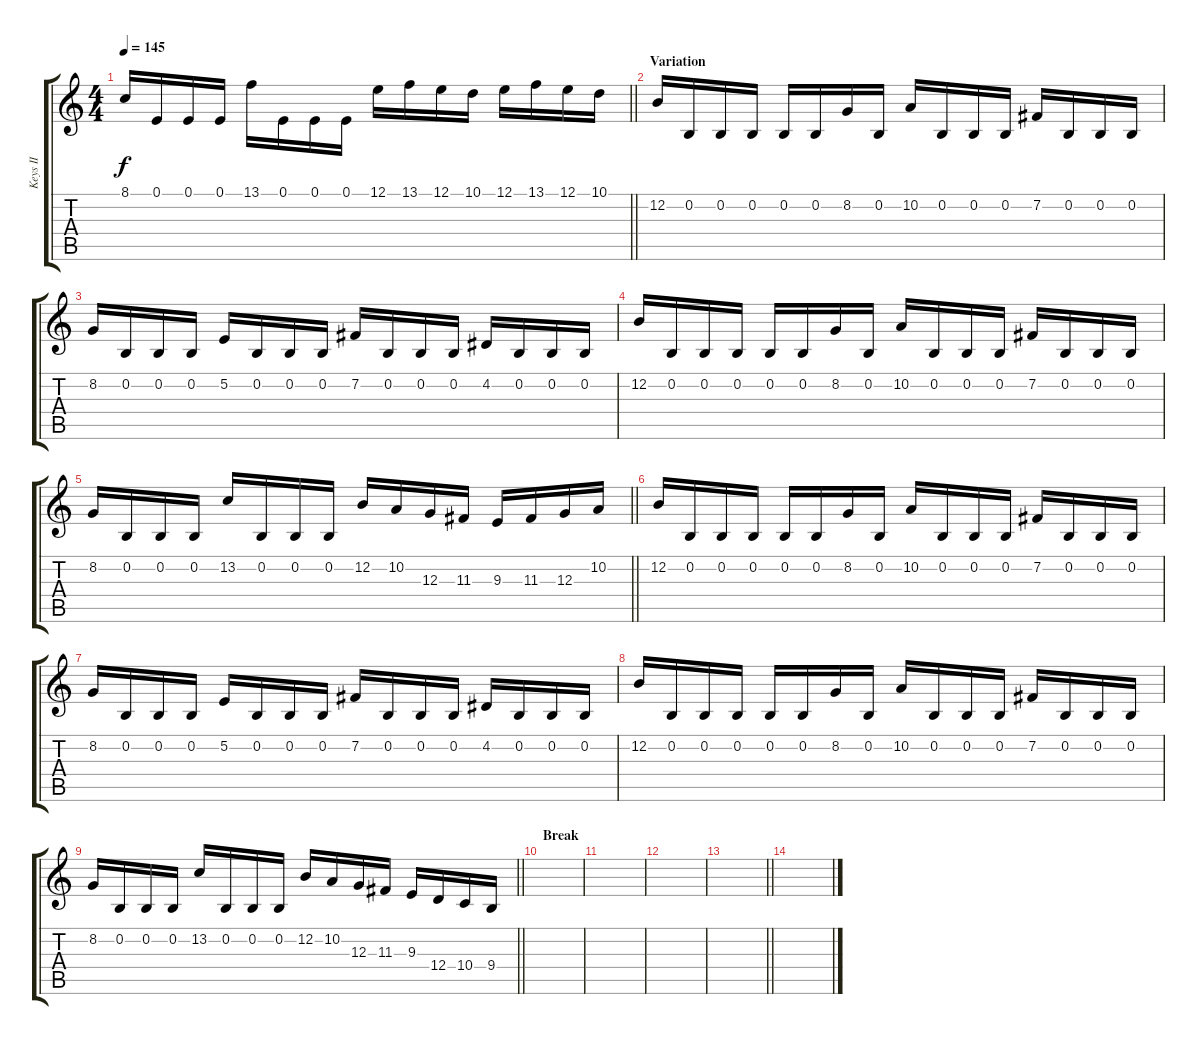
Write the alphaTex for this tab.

\track ("Keys II" "Keys II") {instrument tremolostrings}
\staff {score tabs}
\tuning (E4 B3 G3 D3 A2 E2) {hide}
\ts (4 4)
\tempo 145
\clef g2
\barLineRight lightlight
\ks c
8.1.16{dy f} 0.1.16 0.1.16 0.1.16 13.1.16 0.1.16 0.1.16 0.1.16 12.1.16 13.1.16 12.1.16 10.1.16 12.1.16 13.1.16 12.1.16 10.1.16 |
\section ("" "Variation")
12.2.16 0.2.16 0.2.16 0.2.16 0.2.16 0.2.16 8.2.16 0.2.16 10.2.16 0.2.16 0.2.16 0.2.16 7.2.16 0.2.16 0.2.16 0.2.16 |
8.2.16 0.2.16 0.2.16 0.2.16 5.2.16 0.2.16 0.2.16 0.2.16 7.2.16 0.2.16 0.2.16 0.2.16 4.2.16 0.2.16 0.2.16 0.2.16 |
12.2.16 0.2.16 0.2.16 0.2.16 0.2.16 0.2.16 8.2.16 0.2.16 10.2.16 0.2.16 0.2.16 0.2.16 7.2.16 0.2.16 0.2.16 0.2.16 |
\barLineRight lightlight
8.2.16 0.2.16 0.2.16 0.2.16 13.2.16 0.2.16 0.2.16 0.2.16 12.2.16 10.2.16 12.3.16 11.3.16 9.3.16 11.3.16 12.3.16 10.2.16 |
\section ("" "")
12.2.16 0.2.16 0.2.16 0.2.16 0.2.16 0.2.16 8.2.16 0.2.16 10.2.16 0.2.16 0.2.16 0.2.16 7.2.16 0.2.16 0.2.16 0.2.16 |
8.2.16 0.2.16 0.2.16 0.2.16 5.2.16 0.2.16 0.2.16 0.2.16 7.2.16 0.2.16 0.2.16 0.2.16 4.2.16 0.2.16 0.2.16 0.2.16 |
12.2.16 0.2.16 0.2.16 0.2.16 0.2.16 0.2.16 8.2.16 0.2.16 10.2.16 0.2.16 0.2.16 0.2.16 7.2.16 0.2.16 0.2.16 0.2.16 |
\barLineRight lightlight
8.2.16 0.2.16 0.2.16 0.2.16 13.2.16 0.2.16 0.2.16 0.2.16 12.2.16 10.2.16 12.3.16 11.3.16 9.3.16 12.4.16 10.4.16 9.4.16 |
\section ("" "Break")
|
|
|
\barLineRight lightlight
|
\section ("" "")
